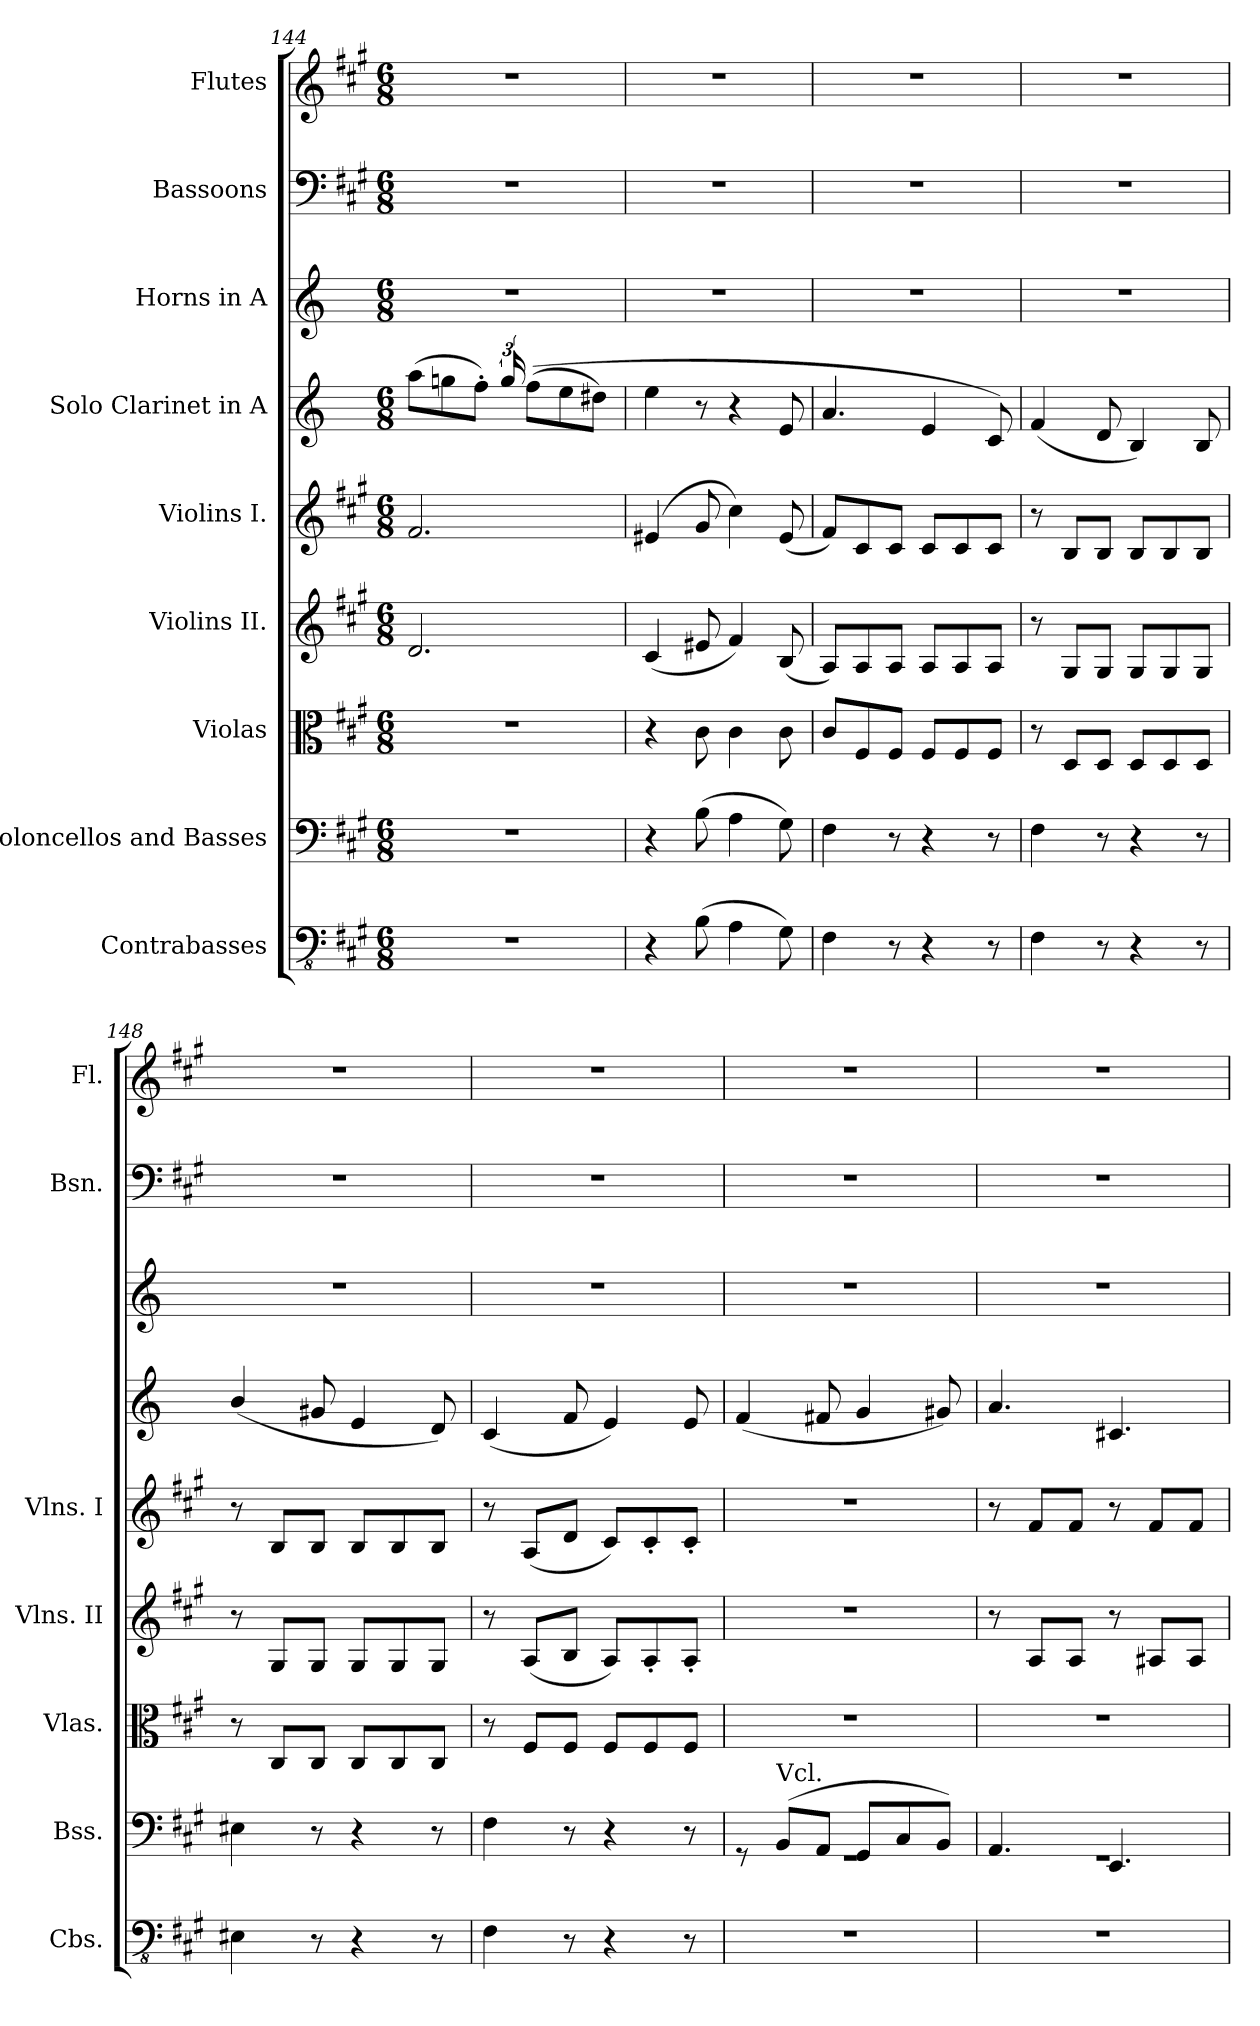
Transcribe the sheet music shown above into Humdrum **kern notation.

**kern	**kern	**kern	**kern	**kern	**kern	**kern	**kern	**kern
*part9	*part8	*part7	*part6	*part5	*part4	*part3	*part2	*part1
*staff9	*staff8	*staff7	*staff6	*staff5	*staff4	*staff3	*staff2	*staff1
*I"Contrabasses	*I"Violoncellos and Basses	*I"Violas	*I"Violins II.	*I"Violins I.	*I"Solo Clarinet in A	*I"Horns in A	*I"Bassoons	*I"Flutes
*I'Cbs.	*I'Bss.	*I'Vlas.	*I'Vlns. II	*I'Vlns. I	*	*	*I'Bsn.	*I'Fl.
*clefFv4	*clefF4	*clefC3	*clefG2	*clefG2	*clefG2	*clefG2	*clefF4	*clefG2
*	*	*	*	*	*ITrd2c3	*ITrd2c3	*	*
*k[f#c#g#]	*k[f#c#g#]	*k[f#c#g#]	*k[f#c#g#]	*k[f#c#g#]	*k[f#c#g#]	*k[f#c#g#]	*k[f#c#g#]	*k[f#c#g#]
*M6/8	*M6/8	*M6/8	*M6/8	*M6/8	*M6/8	*M6/8	*M6/8	*M6/8
=144	=144	=144	=144	=144	=144	=144	=144	=144
*	*	*	*	*	*^	*	*	*
2.r	2.r	2.r	2.d/	2.f#/	(>8ff#\L	3ryy	2.r	2.r	2.r
.	.	.	.	.	8een\	.	.	.	.
.	.	.	.	.	8dd'\J)	.	.	.	.
.	.	.	.	.	.	(<24ee!/	.	.	.
.	.	.	.	.	((>8dd\L	4.ryy	.	.	.
.	.	.	.	.	8cc#\	.	.	.	.
.	.	.	.	.	8b#X\J)	.	.	.	.
*	*	*	*	*	*v	*v	*	*	*
=145	=145	=145	=145	=145	=145	=145	=145	=145
4r	4r	4r	(<4c#/	(>4e#X/	4cc#\	2.r	2.r	2.r
(>8BB\	(>8B\	8c#\	8e#X/	8g#/	8r	.	.	.
4AA\	4A\	4c#\	4f#/)	4cc#\)	4r	.	.	.
8GG#\)	8G#\)	8c#\	(<8B/	(<8e#/	8c#/	.	.	.
=146	=146	=146	=146	=146	=146	=146	=146	=146
4FF#\	4F#\	8c#/L	8A/L)	8f#/L)	4.f#/	2.r	2.r	2.r
.	.	8F#/	8A/	8c#/	.	.	.	.
8r	8r	8F#/J	8A/J	8c#/J	.	.	.	.
4r	4r	8F#/L	8A/L	8c#/L	4c#/	.	.	.
.	.	8F#/	8A/	8c#/	.	.	.	.
8r	8r	8F#/J	8A/J	8c#/J	8A/)	.	.	.
=147	=147	=147	=147	=147	=147	=147	=147	=147
4FF#\	4F#\	8r	8r	8r	(<4d/	2.r	2.r	2.r
.	.	8D/L	8G#/L	8B/L	.	.	.	.
8r	8r	8D/J	8G#/J	8B/J	8B/	.	.	.
4r	4r	8D/L	8G#/L	8B/L	4G#/)	.	.	.
.	.	8D/	8G#/	8B/	.	.	.	.
8r	8r	8D/J	8G#/J	8B/J	8G#/	.	.	.
=148	=148	=148	=148	=148	=148	=148	=148	=148
4EE#X\	4E#X\	8r	8r	8r	(<4g#/	2.r	2.r	2.r
.	.	8C#/L	8G#/L	8B/L	.	.	.	.
8r	8r	8C#/J	8G#/J	8B/J	8e#X/	.	.	.
4r	4r	8C#/L	8G#/L	8B/L	4c#/	.	.	.
.	.	8C#/	8G#/	8B/	.	.	.	.
8r	8r	8C#/J	8G#/J	8B/J	8B/)	.	.	.
!!LO:PB:g=z
=149	=149	=149	=149	=149	=149	=149	=149	=149
4FF#\	4F#\	8r	8r	8r	(<4A/	2.r	2.r	2.r
.	.	8F#/L	(<8A/L	(<8A/L	.	.	.	.
8r	8r	8F#/J	8B/J	8d/J	8d/	.	.	.
4r	4r	8F#/L	8A/L)	8c#/L)	4c#/)	.	.	.
.	.	8F#/	8A'/	8c#'/	.	.	.	.
8r	8r	8F#/J	8A'/J	8c#'/J	8c#/	.	.	.
=150	=150	=150	=150	=150	=150	=150	=150	=150
*	*^	*	*	*	*	*	*	*
2.r	8rGG	2.rGG	2.r	2.r	2.r	(<4d/	2.r	2.r	2.r
!	!LO:TX:a:t=Vcl.	!	!	!	!	!	!	!	!
.	(<8BB/L	.	.	.	.	.	.	.	.
.	8AA/J	.	.	.	.	8d#X/	.	.	.
.	8GG#/L	.	.	.	.	4e/	.	.	.
.	8C#/	.	.	.	.	.	.	.	.
.	8BB/J)	.	.	.	.	8e#X/)	.	.	.
=151	=151	=151	=151	=151	=151	=151	=151	=151	=151
2.r	4.AA/	2.rGG	2.r	8r	8r	4.f#/	2.r	2.r	2.r
.	.	.	.	8A/L	8f#/L	.	.	.	.
.	.	.	.	8A/J	8f#/J	.	.	.	.
.	4.EE/	.	.	8r	8r	4.A#X/	.	.	.
.	.	.	.	8A#X/L	8f#/L	.	.	.	.
.	.	.	.	8A#/J	8f#/J	.	.	.	.
*	*v	*v	*	*	*	*	*	*	*
=	=	=	=	=	=	=	=	=
*-	*-	*-	*-	*-	*-	*-	*-	*-
